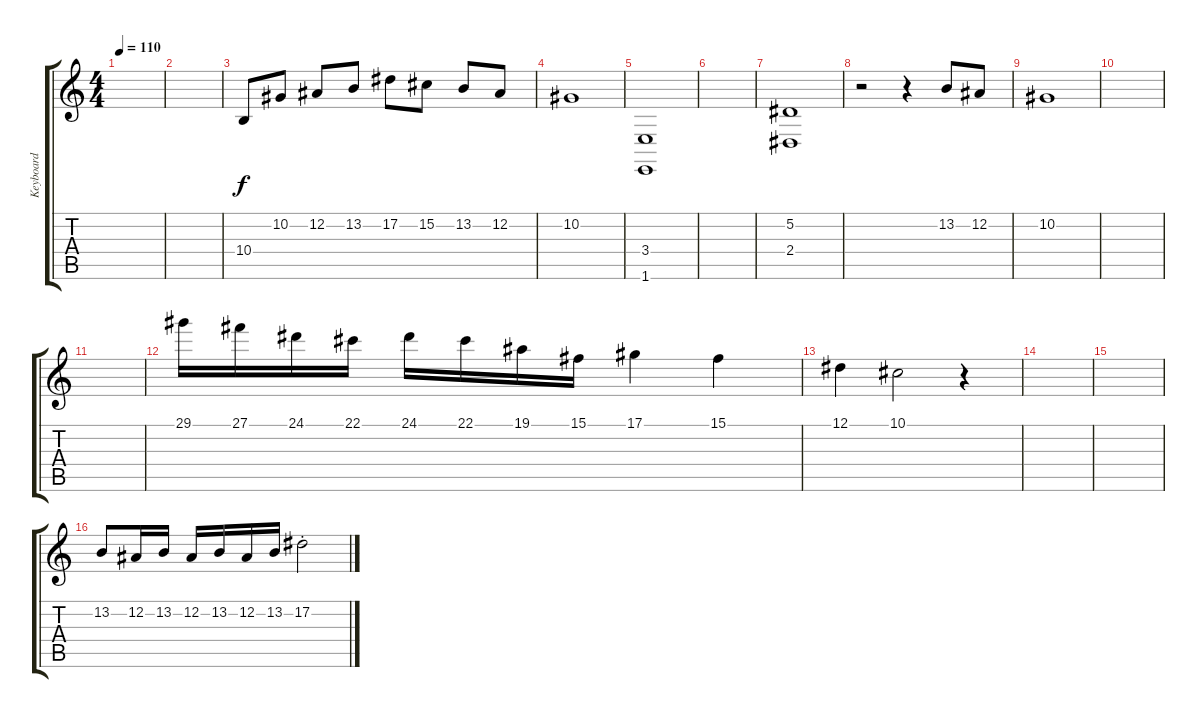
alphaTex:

\track ("Keyboard" "Keyboard") {instrument acousticgrandpiano}
\staff {score tabs}
\tuning (Eb4 Bb3 Gb3 Db3 Ab2 Eb2) {hide}
\ts (4 4)
\tempo 110
\clef g2
\ks c
|
|
10.4.8 10.2.8 12.2.8 13.2.8 17.2.8 15.2.8 13.2.8 12.2.8 |
10.2.1 |
(3.4 1.6).1 |
|
(5.2 2.4).1 |
r.2 r.4 13.2.8 12.2.8 |
10.2.1 |
|
|
29.1.16 27.1.16 24.1.16 22.1.16 24.1.16 22.1.16 19.1.16 15.1.16 17.1.4 15.1.4 |
12.1.4 10.1.2 r.4 |
|
|
13.2.8 12.2.16 13.2.16 12.2.16 13.2.16 12.2.16 13.2.16 17.2{st}.2
